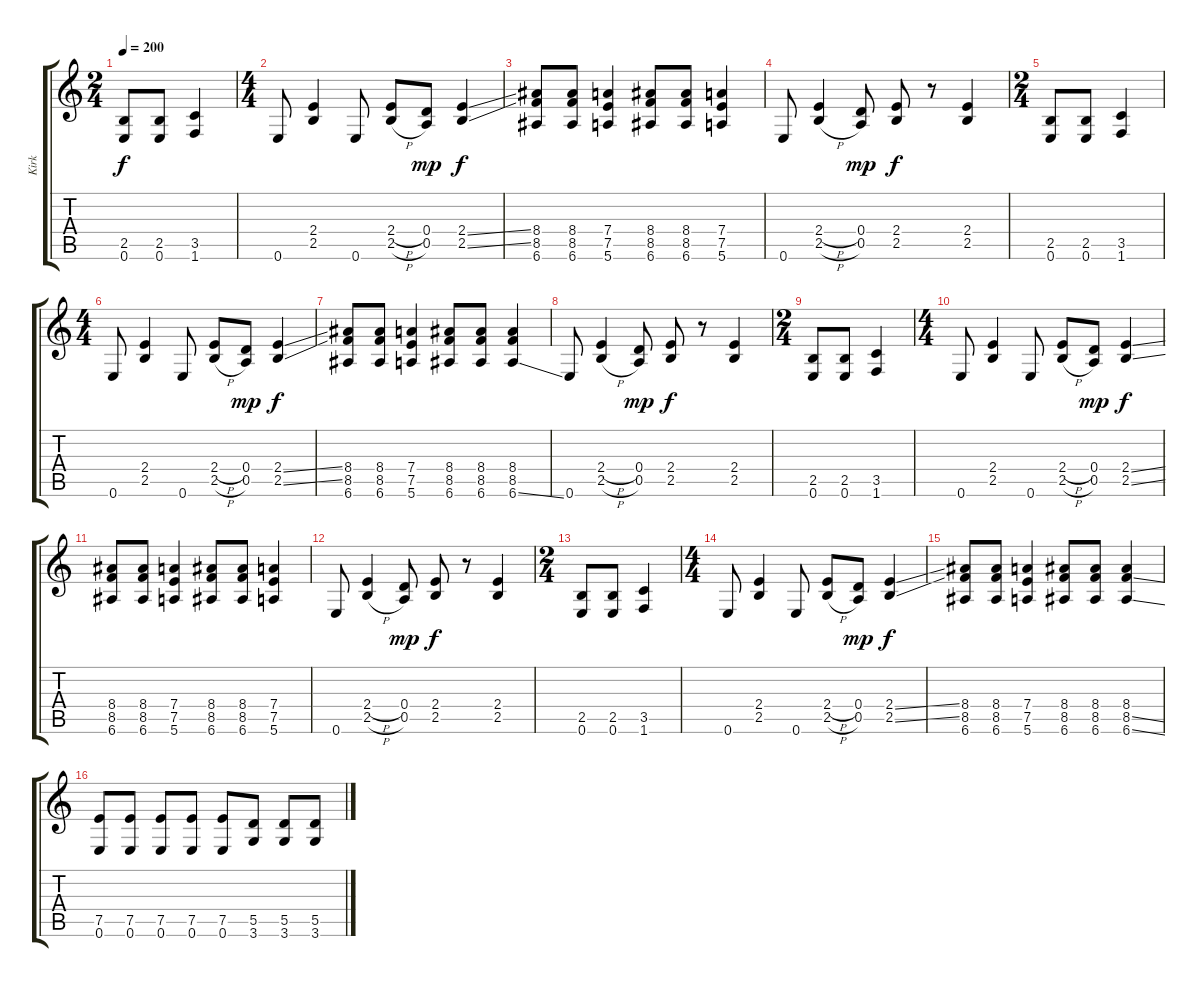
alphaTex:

\track ("Kirk" "Kirk") {instrument distortionguitar}
\staff {score tabs}
\tuning (E4 B3 G3 D3 A2 E2) {hide}
\ts (2 4)
\tempo 200
\clef g2
\ks c
(2.5 0.6).8{dy f} (2.5 0.6).8 (3.5 1.6).4 |
\ts (4 4)
0.6.8 (2.4 2.5).4 0.6.8 (2.4{h} 2.5{h}).8 (0.4 0.5).8{dy mp} (2.4{ss} 2.5{ss}).4{dy f} |
(8.4 8.5 6.6).8 (8.4 8.5 6.6).8 (7.4 7.5 5.6).4 (8.4 8.5 6.6).8 (8.4 8.5 6.6).8 (7.4 7.5 5.6).4 |
0.6.8 (2.4{h} 2.5{h}).4 (0.4 0.5).8{dy mp} (2.4 2.5).8{dy f} r.8 (2.4 2.5).4 |
\ts (2 4)
(2.5 0.6).8 (2.5 0.6).8 (3.5 1.6).4 |
\ts (4 4)
0.6.8 (2.4 2.5).4 0.6.8 (2.4{h} 2.5{h}).8 (0.4 0.5).8{dy mp} (2.4{ss} 2.5{ss}).4{dy f} |
(8.4 8.5 6.6).8 (8.4 8.5 6.6).8 (7.4 7.5 5.6).4 (8.4 8.5 6.6).8 (8.4 8.5 6.6).8 (8.4 8.5 6.6{ss}).4 |
0.6.8 (2.4{h} 2.5{h}).4 (0.4 0.5).8{dy mp} (2.4 2.5).8{dy f} r.8 (2.4 2.5).4 |
\ts (2 4)
(2.5 0.6).8 (2.5 0.6).8 (3.5 1.6).4 |
\ts (4 4)
0.6.8 (2.4 2.5).4 0.6.8 (2.4{h} 2.5{h}).8 (0.4 0.5).8{dy mp} (2.4{ss} 2.5{ss}).4{dy f} |
(8.4 8.5 6.6).8 (8.4 8.5 6.6).8 (7.4 7.5 5.6).4 (8.4 8.5 6.6).8 (8.4 8.5 6.6).8 (7.4 7.5 5.6).4 |
0.6.8 (2.4{h} 2.5{h}).4 (0.4 0.5).8{dy mp} (2.4 2.5).8{dy f} r.8 (2.4 2.5).4 |
\ts (2 4)
(2.5 0.6).8 (2.5 0.6).8 (3.5 1.6).4 |
\ts (4 4)
0.6.8 (2.4 2.5).4 0.6.8 (2.4{h} 2.5{h}).8 (0.4 0.5).8{dy mp} (2.4{ss} 2.5{ss}).4{dy f} |
(8.4 8.5 6.6).8 (8.4 8.5 6.6).8 (7.4 7.5 5.6).4 (8.4 8.5 6.6).8 (8.4 8.5 6.6).8 (8.4 8.5{ss} 6.6{ss}).4 |
(7.5 0.6).8 (7.5 0.6).8 (7.5 0.6).8 (7.5 0.6).8 (7.5 0.6).8 (5.5 3.6).8 (5.5 3.6).8 (5.5 3.6).8
